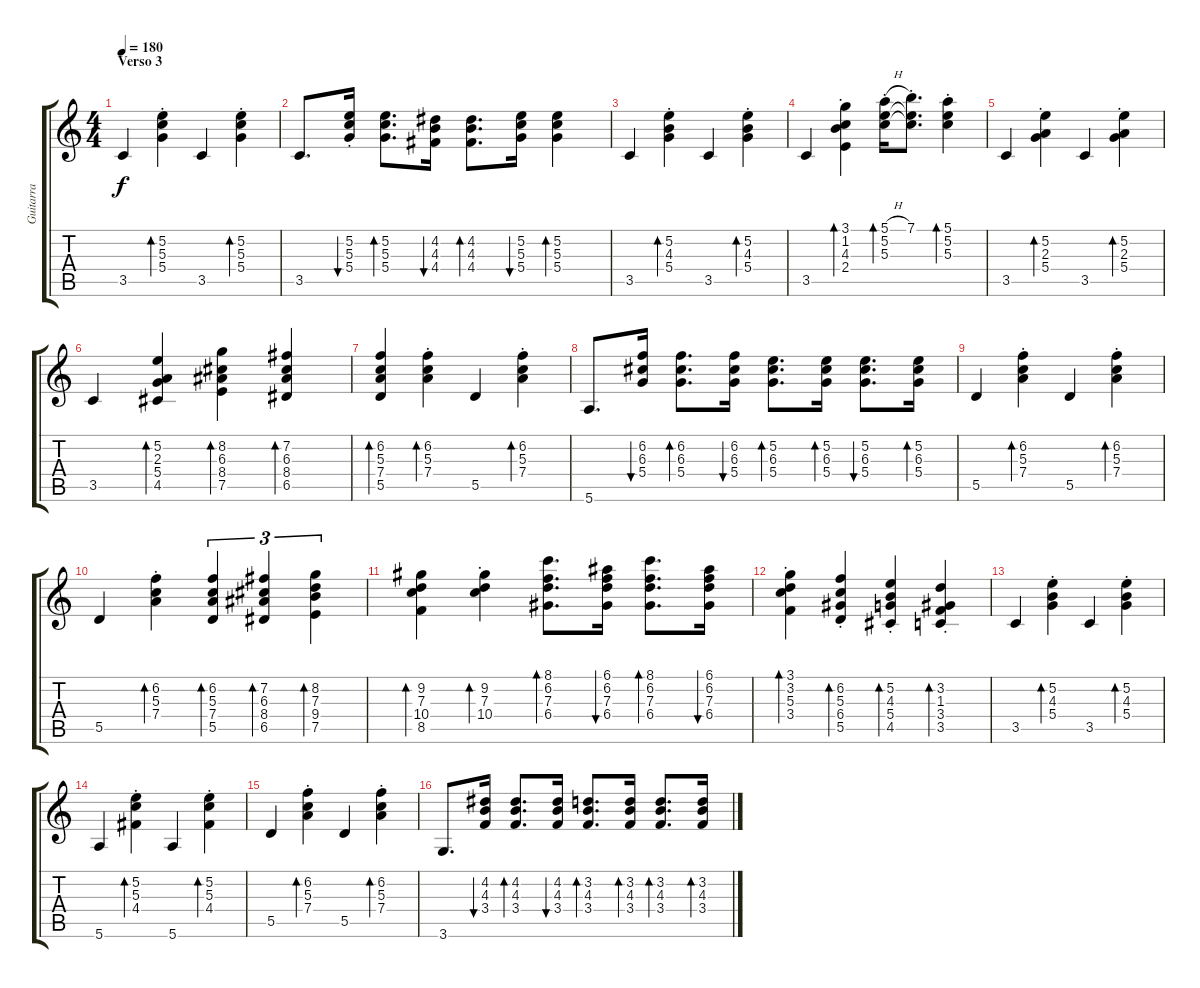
\track ("Guitarra" "Guitarra") {instrument electricguitarjazz}
\staff {score tabs}
\tuning (E4 B3 G3 D3 A2 E2) {hide}
\ts (4 4)
\section ("" "Verso 3")
\tempo 180
\clef g2
\ks c
3.5.4{dy f} (5.2{st} 5.3{st} 5.4{st}).4{bd 60} 3.5.4 (5.2{st} 5.3{st} 5.4{st}).4{bd 60} |
3.5.8{d} (5.2{st} 5.3{st} 5.4{st}).16{bu 60} (5.2 5.3 5.4).8{d bd 60} (4.2 4.3 4.4).16{bu 60} (4.2 4.3 4.4).8{d bd 60} (5.2 5.3 5.4).16{bu 60} (5.2 5.3 5.4).4{bd 60} |
3.5.4 (5.2{st} 4.3{st} 5.4{st}).4{bd 60} 3.5.4 (5.2{st} 4.3{st} 5.4{st}).4{bd 60} |
3.5.4 (3.1 1.2{st} 4.3{st} 2.4{st}).4{bd 60} (5.1{h st} 5.2{st} 5.3{st}).16{bd 60} (7.1{st} 5.2{t} 5.3{t}).8{d} (5.1 5.2{st} 5.3{st}).4{bd 60} |
3.5.4 (5.2{st} 2.3{st} 5.4{st}).4{bd 60} 3.5.4 (5.2{st} 2.3{st} 5.4{st}).4{bd 60} |
3.5.4 (5.2 2.3 5.4 4.5).4{bd 60} (8.2 6.3 8.4 7.5).4{bd 60} (7.2 6.3 8.4 6.5).4{bd 60} |
(6.2 5.3 7.4 5.5).4{bd 60} (6.2{st} 5.3{st} 7.4{st}).4{bd 60} 5.5.4 (6.2{st} 5.3{st} 7.4{st}).4{bd 60} |
5.6.8{d} (6.2 6.3 5.4).16{bu 60} (6.2 6.3 5.4).8{d bd 60} (6.2 6.3 5.4).16{bu 60} (5.2 6.3 5.4).8{d bd 60} (5.2 6.3 5.4).16{bd 60} (5.2 6.3 5.4).8{d bu 60} (5.2 6.3 5.4).16{bd 60} |
5.5.4 (6.2{st} 5.3{st} 7.4{st}).4{bd 60} 5.5.4 (6.2{st} 5.3{st} 7.4{st}).4{bd 60} |
5.5.4 (6.2{st} 5.3{st} 7.4{st}).4{bd 60} (6.2 5.3 7.4 5.5).4{tu (3 2) bd 60} (7.2 6.3 8.4 6.5).4{tu (3 2) bd 60} (8.2 7.3 9.4 7.5).4{tu (3 2) bd 60} |
(9.2 7.3 10.4 8.5).4{bd 60} (9.2{st} 7.3{st} 10.4{st}).4{bd 60} (8.1 6.2 7.3 6.4).8{d bd 60} (6.1 6.2 7.3 6.4).16{bu 60} (8.1 6.2 7.3 6.4).8{d bd 60} (6.1 6.2 7.3 6.4).16{bu 60} |
(3.1{st} 3.2{st} 5.3{st} 3.4{st}).4{bd 60} (6.2{st} 5.3{st} 6.4{st} 5.5{st}).4{bd 60} (5.2{st} 4.3{st} 5.4{st} 4.5{st}).4{bd 60} (3.2{st} 1.3{st} 3.4{st} 3.5{st}).4{bd 60} |
3.5.4 (5.2{st} 4.3{st} 5.4{st}).4{bd 60} 3.5.4 (5.2{st} 4.3{st} 5.4{st}).4{bd 60} |
5.6.4 (5.2{st} 5.3{st} 4.4{st}).4{bd 60} 5.6.4 (5.2{st} 5.3{st} 4.4{st}).4{bd 60} |
5.5.4 (6.2{st} 5.3{st} 7.4{st}).4{bd 60} 5.5.4 (6.2{st} 5.3{st} 7.4{st}).4{bd 60} |
3.6.8{d} (4.2 4.3 3.4).16{bu 60} (4.2 4.3 3.4).8{d bd 60} (4.2 4.3 3.4).16{bu 60} (3.2 4.3 3.4).8{d bd 60} (3.2 4.3 3.4).16{bd 60} (3.2 4.3 3.4).8{d bd 60} (3.2 4.3 3.4).16{bd 60}
